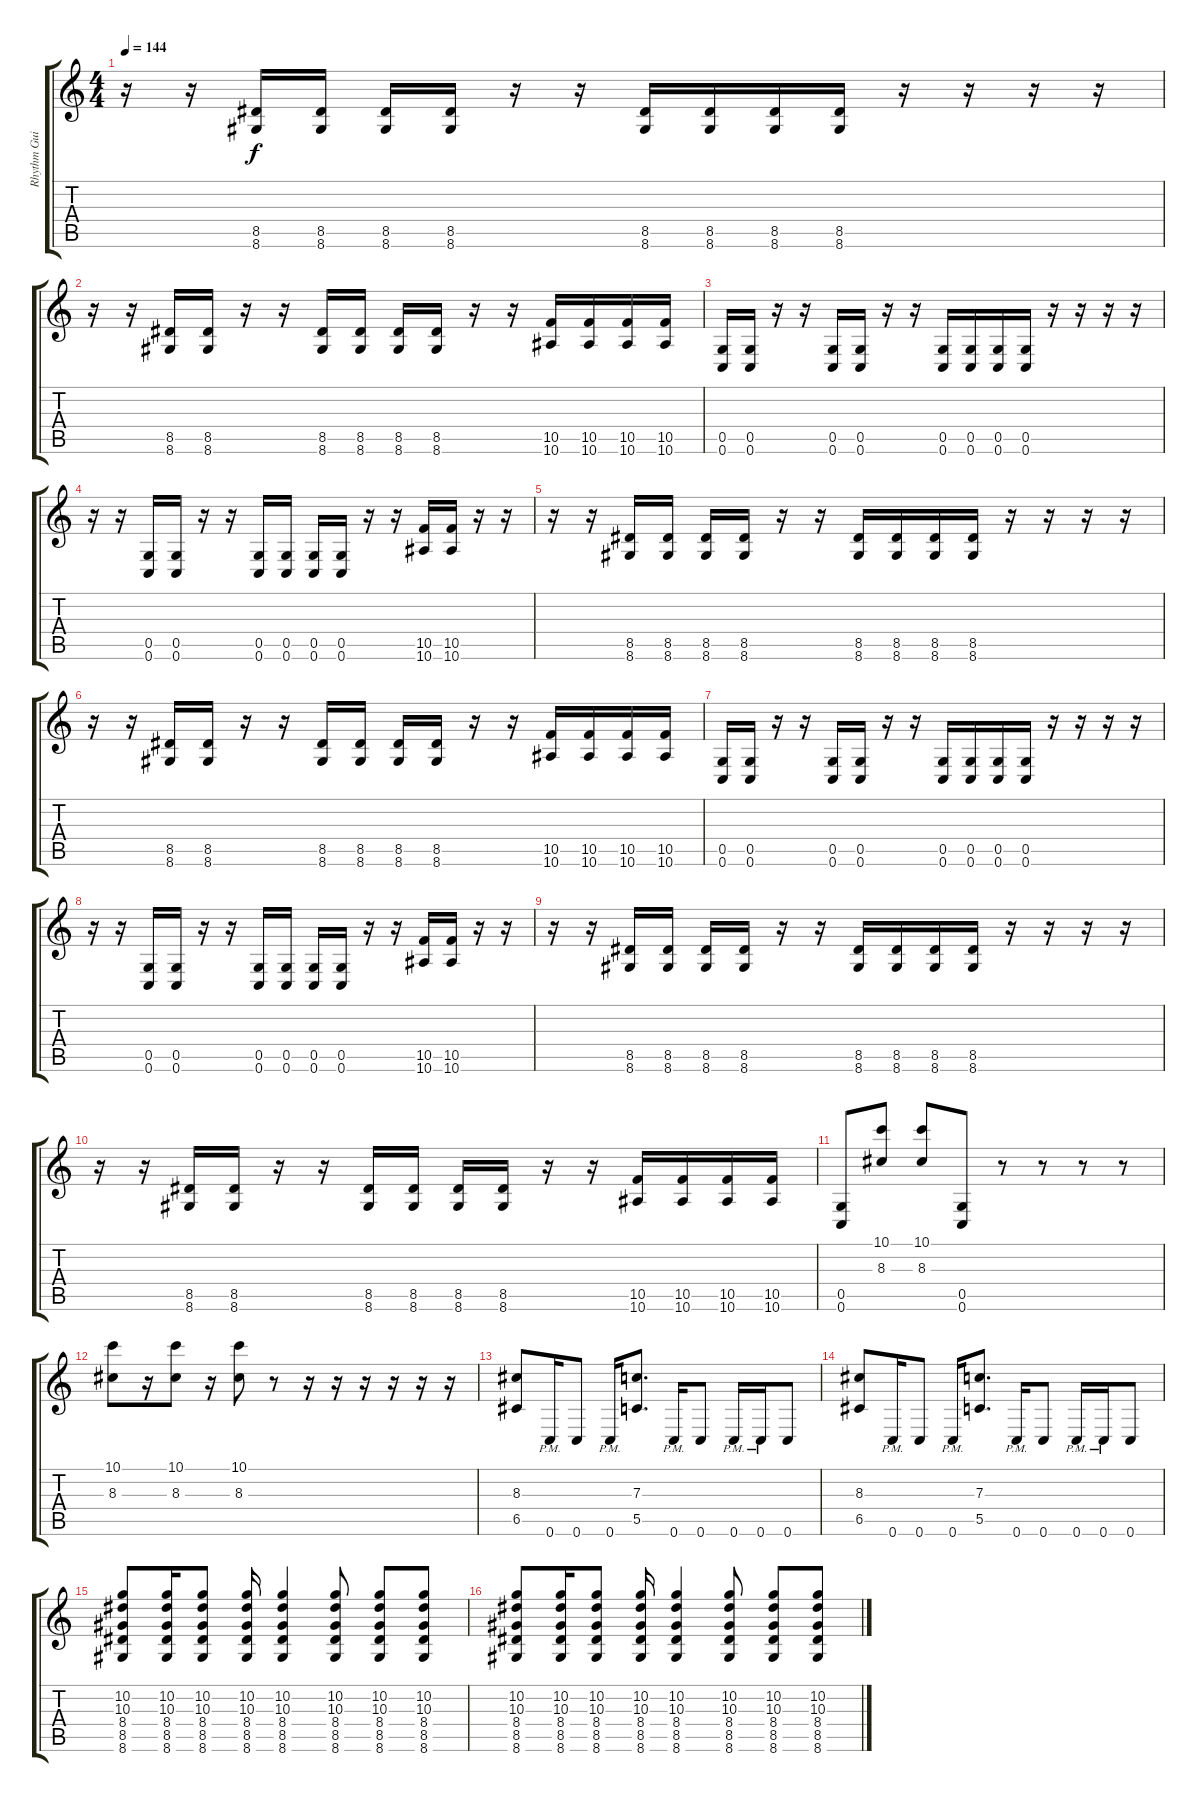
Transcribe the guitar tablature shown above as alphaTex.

\track ("Rhythm Guitar 1" "Rhythm Gui") {instrument distortionguitar}
\staff {score tabs}
\tuning (D4 A3 F3 C3 G2 C2) {hide}
\ts (4 4)
\tempo 144
\clef g2
\ks c
r.16{dy f} r.16 (8.5 8.6).16 (8.5 8.6).16 (8.5 8.6).16 (8.5 8.6).16 r.16 r.16 (8.5 8.6).16 (8.5 8.6).16 (8.5 8.6).16 (8.5 8.6).16 r.16 r.16 r.16 r.16 |
r.16 r.16 (8.5 8.6).16 (8.5 8.6).16 r.16 r.16 (8.5 8.6).16 (8.5 8.6).16 (8.5 8.6).16 (8.5 8.6).16 r.16 r.16 (10.5 10.6).16 (10.5 10.6).16 (10.5 10.6).16 (10.5 10.6).16 |
(0.5 0.6).16 (0.5 0.6).16 r.16 r.16 (0.5 0.6).16 (0.5 0.6).16 r.16 r.16 (0.5 0.6).16 (0.5 0.6).16 (0.5 0.6).16 (0.5 0.6).16 r.16 r.16 r.16 r.16 |
r.16 r.16 (0.5 0.6).16 (0.5 0.6).16 r.16 r.16 (0.5 0.6).16 (0.5 0.6).16 (0.5 0.6).16 (0.5 0.6).16 r.16 r.16 (10.5 10.6).16 (10.5 10.6).16 r.16 r.16 |
r.16 r.16 (8.5 8.6).16 (8.5 8.6).16 (8.5 8.6).16 (8.5 8.6).16 r.16 r.16 (8.5 8.6).16 (8.5 8.6).16 (8.5 8.6).16 (8.5 8.6).16 r.16 r.16 r.16 r.16 |
r.16 r.16 (8.5 8.6).16 (8.5 8.6).16 r.16 r.16 (8.5 8.6).16 (8.5 8.6).16 (8.5 8.6).16 (8.5 8.6).16 r.16 r.16 (10.5 10.6).16 (10.5 10.6).16 (10.5 10.6).16 (10.5 10.6).16 |
(0.5 0.6).16 (0.5 0.6).16 r.16 r.16 (0.5 0.6).16 (0.5 0.6).16 r.16 r.16 (0.5 0.6).16 (0.5 0.6).16 (0.5 0.6).16 (0.5 0.6).16 r.16 r.16 r.16 r.16 |
r.16 r.16 (0.5 0.6).16 (0.5 0.6).16 r.16 r.16 (0.5 0.6).16 (0.5 0.6).16 (0.5 0.6).16 (0.5 0.6).16 r.16 r.16 (10.5 10.6).16 (10.5 10.6).16 r.16 r.16 |
r.16 r.16 (8.5 8.6).16 (8.5 8.6).16 (8.5 8.6).16 (8.5 8.6).16 r.16 r.16 (8.5 8.6).16 (8.5 8.6).16 (8.5 8.6).16 (8.5 8.6).16 r.16 r.16 r.16 r.16 |
r.16 r.16 (8.5 8.6).16 (8.5 8.6).16 r.16 r.16 (8.5 8.6).16 (8.5 8.6).16 (8.5 8.6).16 (8.5 8.6).16 r.16 r.16 (10.5 10.6).16 (10.5 10.6).16 (10.5 10.6).16 (10.5 10.6).16 |
(0.5 0.6).8 (10.1 8.3).8 (10.1 8.3).8 (0.5 0.6).8 r.8 r.8 r.8 r.8 |
(10.1 8.3).8 r.16 (10.1 8.3).8 r.16 (10.1 8.3).8 r.8 r.16 r.16 r.16 r.16 r.16 r.16 |
(8.3 6.5).8 0.6{pm}.16 0.6.8 0.6{pm}.16 (7.3 5.5).8{d} 0.6{pm}.16 0.6.8 0.6{pm}.16 0.6{pm}.16 0.6.8 |
(8.3 6.5).8 0.6{pm}.16 0.6.8 0.6{pm}.16 (7.3 5.5).8{d} 0.6{pm}.16 0.6.8 0.6{pm}.16 0.6{pm}.16 0.6.8 |
(10.2 10.3 8.4 8.5 8.6).8 (10.2 10.3 8.4 8.5 8.6).16 (10.2 10.3 8.4 8.5 8.6).8 (10.2 10.3 8.4 8.5 8.6).16 (10.2 10.3 8.4 8.5 8.6).4 (10.2 10.3 8.4 8.5 8.6).8 (10.2 10.3 8.4 8.5 8.6).8 (10.2 10.3 8.4 8.5 8.6).8 |
(10.2 10.3 8.4 8.5 8.6).8 (10.2 10.3 8.4 8.5 8.6).16 (10.2 10.3 8.4 8.5 8.6).8 (10.2 10.3 8.4 8.5 8.6).16 (10.2 10.3 8.4 8.5 8.6).4 (10.2 10.3 8.4 8.5 8.6).8 (10.2 10.3 8.4 8.5 8.6).8 (10.2 10.3 8.4 8.5 8.6).8
